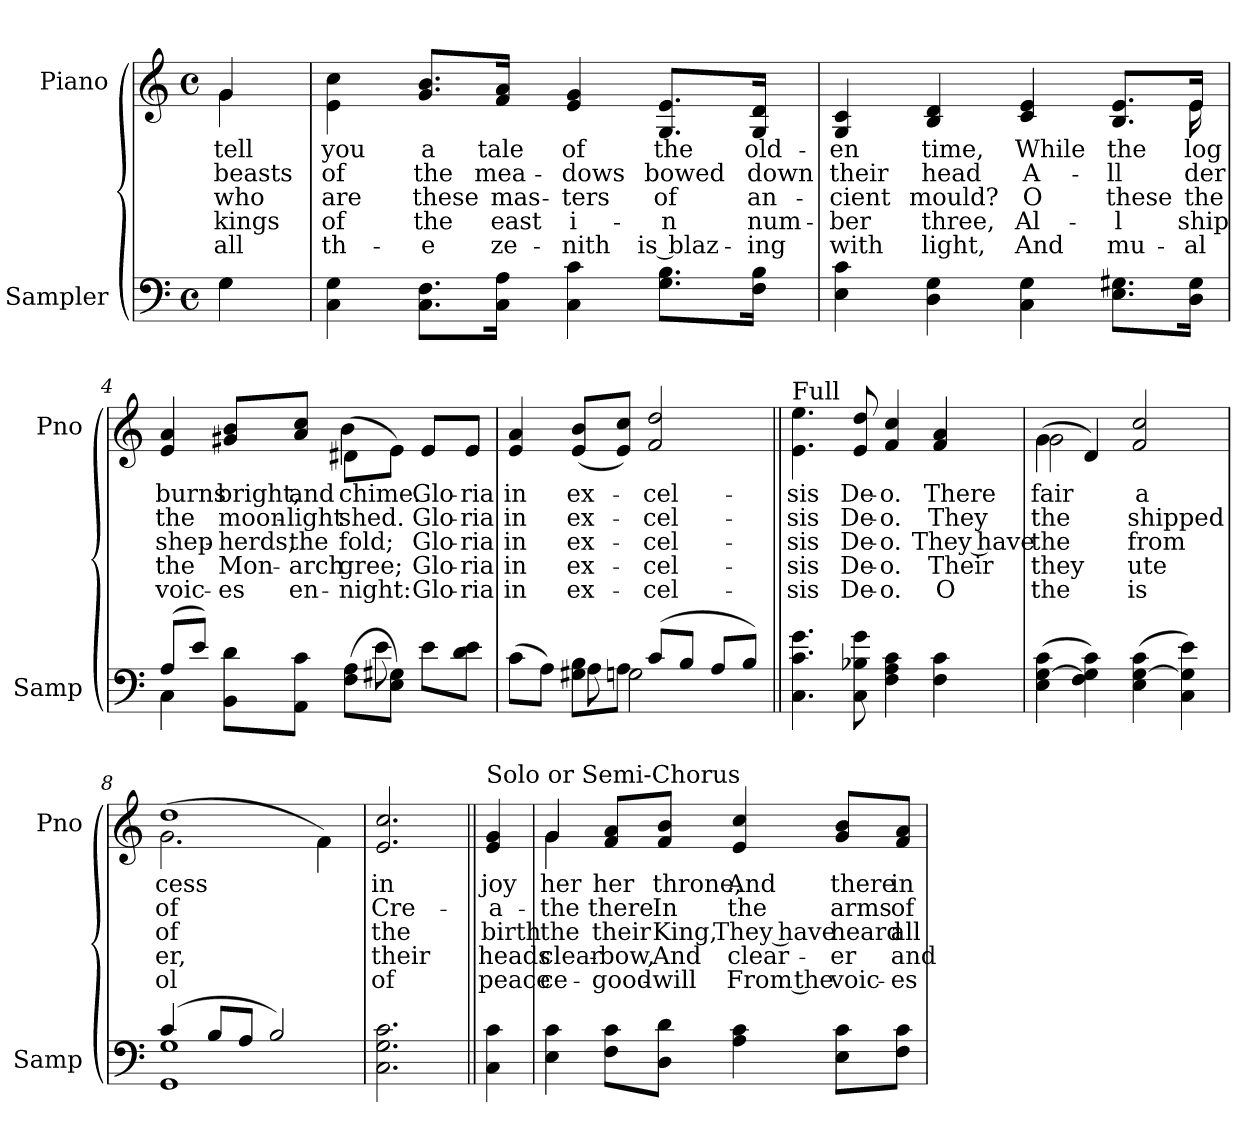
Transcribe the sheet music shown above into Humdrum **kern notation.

**kern	**kern	**text	**text	**text	**text	**text
*part2	*part1	*part1	*part1	*part1	*part1	*part1
*staff2	*staff1	*staff1	*staff1	*staff1	*staff1	*staff1
*I"Sampler	*I"Piano	*	*	*	*	*
*I'Samp	*I'Pno	*	*	*	*	*
*clefF4	*clefG2	*	*	*	*	*
*M4/4	*M4/4	*	*	*	*	*
*met(c)	*met(c)	*	*	*	*	*
=1	=1	=1	=1	=1	=1	=1
*^	*^	*	*	*	*	*
4G\	4G	4g/	4g	tell	beasts	who	kings	all
!	!	!	!LO:TX:t=Solo or Semi-Chorus	!	!	!	!	!
*v	*v	*	*	*	*	*	*	*
*	*v	*v	*	*	*	*	*
=2	=2	=2	=2	=2	=2	=2
4C 4G	4e\ 4cc\	you	of	are	of	th-
8.C\ 8.F\L	8.g/ 8.b/L	a	the	these	the	-e
16C\ 16A\Jk	16f/ 16a/Jk	tale	mea-	mas-	east	ze-
4C 4c	4e 4g	of	-dows	-ters	i-	-nith
8.G\ 8.B\L	8.G/ 8.e/L	the	bowed	of	-n	is blaz-
16F\ 16B\Jk	16G/ 16d/Jk	old-	down	an-	num-	-ing
=3	=3	=3	=3	=3	=3	=3
*	*^	*	*	*	*	*
4E 4c	4G 4c	2...ryy	-en	their	-cient	-ber	with
4D 4G	4B 4d	.	time,	head	mould?	three,	light,
4C 4G	4c 4e	.	While	A-	O	Al-	And
8.E\ 8.G#X\L	8.B/ 8.e/L	.	the	-ll	these	-l	mu-
16D\ 16G#\Jk	16e/Jk	16e	log	-der	the	-ship	-al
=4	=4	=4	=4	=4	=4	=4	=4
*^	*	*	*	*	*	*	*
(8A/L	4C	4e 4a	2ryy	burns	the	shep-	the	voic-
8e/J)	.	.	.	.	.	.	.	.
8BB\ 8d\L	4.ryy	8g#X/ 8b/L	.	bright,	moon-	-herds,	Mon-	-es
8AA\ 8c\J	.	8a/ 8cc/J	.	and	-light	the	-arch	en-
(8F\ 8A\L	.	(8d#X\L	4b	chime.	shed.	fold;	-gree;	night:
8E\ 8G#X\J)	8e	8e\J)	.	.	.	.	.	.
8e\L	4ryy	8e/L	8e/L	Glo-	Glo-	Glo-	Glo-	Glo-
8d\ 8e\J	.	8e/J	8e/J	-ria	-ria	-ria	-ria	-ria
*	*	*v	*v	*	*	*	*	*
=5	=5	=5	=5	=5	=5	=5	=5
(8c\L	4c	4e 4a	in	in	in	in	in
8A\J)	.	.	.	.	.	.	.
8G#X\ 8B\L	8A	(8e/ 8b/L	ex-	ex-	ex-	ex-	ex-
8A\J	2Gn	8e/ 8cc/J)	.	.	.	.	.
(8c/L	.	2f 2dd	-cel-	-cel-	-cel-	-cel-	-cel-
8B/J	.	.	.	.	.	.	.
8A/L	.	.	.	.	.	.	.
8B/J)	8ryy	.	.	.	.	.	.
=6||	=6||	=6||	=6||	=6||	=6||	=6||	=6||
!	!	!LO:TX:t=Full	!	!	!	!	!
*v	*v	*	*	*	*	*	*
4.C 4.c 4.g	4.e\ 4.ee\	-sis	-sis	-sis	-sis	-sis
8C 8B-X 8g	8e 8dd	De-	De-	De-	De-	De-
4F 4A 4c	4f 4cc	-o.	-o.	-o.	-o.	-o.
4F 4c	4f 4a	There	They	They have	Their	O
=7	=7	=7	=7	=7	=7	=7
*	*^	*	*	*	*	*
(4E [4G 4c	(4g\	2g	fair	the	the	they	the
4F 4G] 4c)	4d)	.	.	.	.	.	.
(4E [4G 4c	2f 2cc	2ryy	a	-shipped	from	-ute	is
4C 4G] 4e)	.	.	.	.	.	.	.
=8	=8	=8	=8	=8	=8	=8	=8
*^	*	*	*	*	*	*	*
(4c/	1GG 1G	(2.g\	1dd	-cess	of	of	-er,	-ol
8B/L	.	.	.	.	.	.	.	.
8A/J	.	.	.	.	.	.	.	.
2B/)	.	.	.	.	.	.	.	.
.	.	4f\)	.	.	.	.	.	.
*v	*v	*	*	*	*	*	*	*
*	*v	*v	*	*	*	*	*
=9	=9	=9	=9	=9	=9	=9
2.C 2.G 2.c	2.e 2.cc	in	Cre-	the	their	of
=10||	=10||	=10||	=10||	=10||	=10||	=10||
!	!LO:TX:t=Solo or Semi-Chorus	!	!	!	!	!
4C 4c	4e 4g	joy	-a-	birth	heads	peace
=11	=11	=11	=11	=11	=11	=11
*	*^	*	*	*	*	*
4E 4c	4g/	4g	her	the	the	clear-	ce-
8F\ 8c\L	8f/ 8a/L	2.ryy	her	there	their	bow,	good-
8D\ 8d\J	8f/ 8b/J	.	throne,	In	King,	And	-will
4A 4c	4e 4cc	.	And	the	They have	clear-	From the
8E\ 8c\L	8g/ 8b/L	.	there	arms	heard	-er	voic-
8F\ 8c\J	8f/ 8a/J	.	in	of	all	and	-es
*	*v	*v	*	*	*	*	*
=	=	=	=	=	=	=
*-	*-	*-	*-	*-	*-	*-
